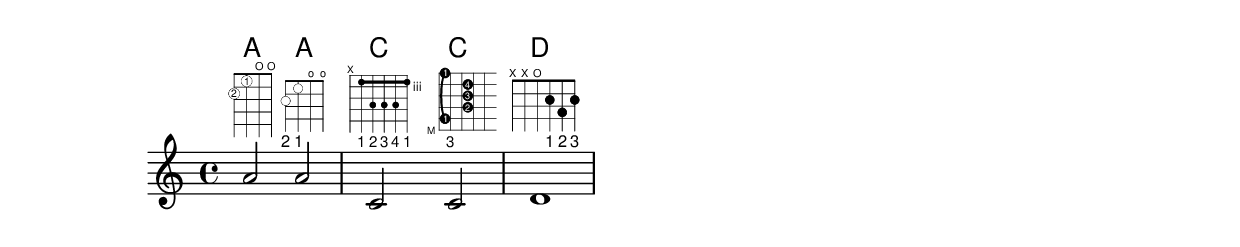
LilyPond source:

%% Do not edit this file; it is auto-generated from input/new
%% This file is in the public domain.
\version "2.11.55"

\header {
  lsrtags = "fretted-strings,tweaks-and-overrides"
  texidoc = "This snippet shows many possibilities for obtaining
and tweaking fret diagrams."
  doctitle = "Fret diagrams explained and developed"
} % begin verbatim

<<
  \chords {
    a2 a
    c2 c
    d1
  }
  
  \new Voice = "mel" {
    \textLengthOn
    % Set global properties of fret diagram
    \override Voice.TextScript #'size = #1.2
    \override Voice.TextScript #'fret-diagram-details #'finger-code = #'below-string
    \override Voice.TextScript #'fret-diagram-details #'dot-color = #'black
    
    %% A chord for ukelele
    a'2^\markup {
      \override #'(fret-diagram-details . (
                   (string-count . 4)
                   (dot-color . white)
                   (finger-code . in-dot))) {
        \fret-diagram #"4-2-2;3-1-1;2-o;1-o;"
      }
    }
    
    %% A chord for ukelele, with formatting defined in definition string
    %  1.2 * size, 4 strings, 4 frets, fingerings below string
    %  dot radius .35 of fret spacing, dot position 0.55 of fret spacing
    a'2^\markup {
      \override #'(fret-diagram-details . (
                   (dot-color . white)
                   (open-string . "o"))) {
        \fret-diagram #"s:1.2;w:4;h:3;f:2;d:0.35;p:0.55;4-2-2;3-1-1;2-o;1-o;"
      }
    }
    
    %% C major for guitar, barred on third fret
    %  verbose style
    %  roman fret label, finger labels below string, straight barre
    c'2^\markup {
      % 110% of default size
      \override #'(size . 1.1) {
        \override #'(fret-diagram-details . (
                     (number-type . roman-lower)
                     (finger-code . below-string)
                     (barre-type . straight))) {
          \fret-diagram-verbose #'((mute 6)
                                   (place-fret 5 3 1)
                                   (place-fret 4 5 2)
                                   (place-fret 3 5 3)
                                   (place-fret 2 5 4)
                                   (place-fret 1 3 1)
                                   (barre 5 1 3))
        }
      }
    }
    
    %% C major for guitar, barred on third fret
    %  verbose style
    c'2^\markup {
      % 110% of default size
      \override #'(size . 1.1) {
        \override #'(fret-diagram-details . (
                     (number-type . arabic)
                     (dot-label-font-mag . 0.9)
                     (finger-code . in-dot)
                     (fret-label-font-mag . 0.6)
                     (fret-label-vertical-offset . 0)
                     (label-dir . -1)
                     (mute-string . "M")
                     (orientation . landscape)
                     (xo-font-magnification . 0.4)
                     (xo-padding . 0.3))) {
          \fret-diagram-verbose #'((mute 6)
                                   (place-fret 5 3 1)
                                   (place-fret 4 5 2)
                                   (place-fret 3 5 3)
                                   (place-fret 2 5 4)
                                   (place-fret 1 3 1)
                                   (barre 5 1 3))
        }
      }
    }
    
    %% simple D chord
    d'1^\markup {
      \override #'(fret-diagram-details . (
                   (finger-code . below-string)
                   (dot-radius . 0.35)
                   (dot-position . 0.5)
                   (fret-count . 3))) {
        \fret-diagram-terse #"x;x;o;2-1;3-2;2-3;"
      }
    }
  }
>>
